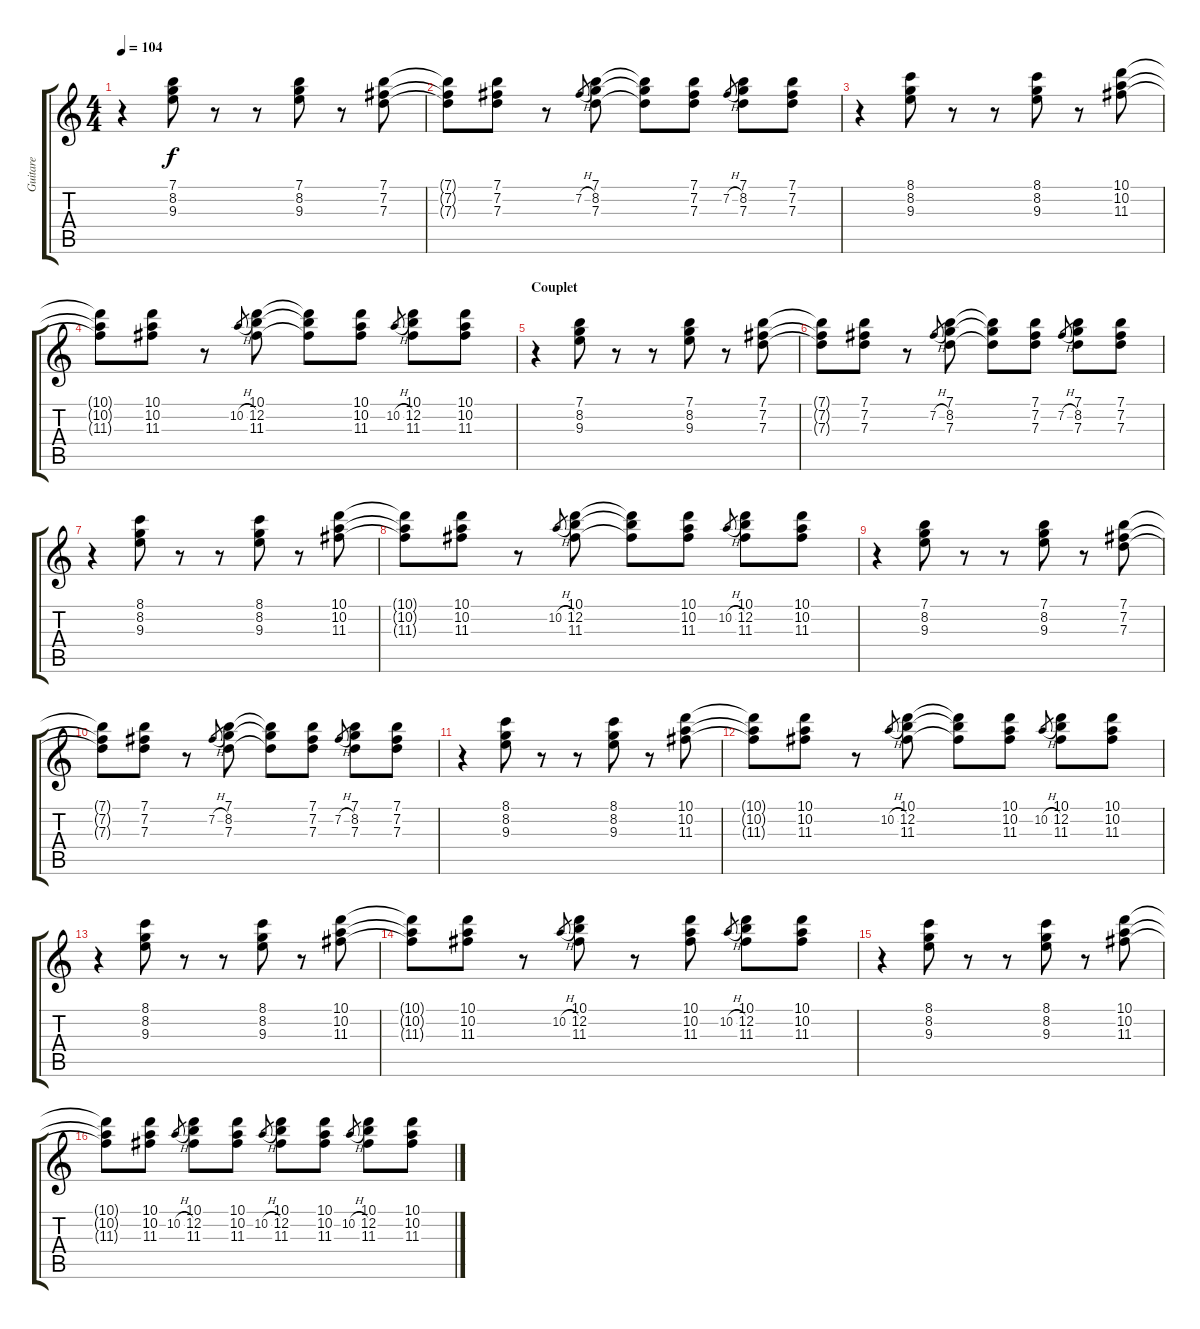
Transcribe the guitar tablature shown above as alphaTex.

\track ("Guitare" "Guitare") {instrument electricguitarmuted}
\staff {score tabs}
\tuning (E4 B3 G3 D3 A2 E2) {hide}
\ts (4 4)
\tempo 104
\clef g2
\ks c
r.4{dy f} (7.1 8.2 9.3).8 r.8 r.8 (7.1 8.2 9.3).8 r.8 (7.1 7.2 7.3).8 |
(7.1{t} 7.2{t} 7.3{t}).8 (7.1 7.2 7.3).8 r.8 7.2{h}.8{gr} (7.1 8.2 7.3).8 (7.1{t} 8.2{t} 7.3{t}).8 (7.1 7.2 7.3).8 7.2{h}.8{gr} (7.1 8.2 7.3).8 (7.1 7.2 7.3).8 |
r.4 (8.1 8.2 9.3).8 r.8 r.8 (8.1 8.2 9.3).8 r.8 (10.1 10.2 11.3).8 |
(10.1{t} 10.2{t} 11.3{t}).8 (10.1 10.2 11.3).8 r.8 10.2{h}.8{gr} (10.1 12.2 11.3).8 (10.1{t} 12.2{t} 11.3{t}).8 (10.1 10.2 11.3).8 10.2{h}.8{gr} (10.1 12.2 11.3).8 (10.1 10.2 11.3).8 |
\section ("" "Couplet")
r.4 (7.1 8.2 9.3).8 r.8 r.8 (7.1 8.2 9.3).8 r.8 (7.1 7.2 7.3).8 |
(7.1{t} 7.2{t} 7.3{t}).8 (7.1 7.2 7.3).8 r.8 7.2{h}.8{gr} (7.1 8.2 7.3).8 (7.1{t} 8.2{t} 7.3{t}).8 (7.1 7.2 7.3).8 7.2{h}.8{gr} (7.1 8.2 7.3).8 (7.1 7.2 7.3).8 |
r.4 (8.1 8.2 9.3).8 r.8 r.8 (8.1 8.2 9.3).8 r.8 (10.1 10.2 11.3).8 |
(10.1{t} 10.2{t} 11.3{t}).8 (10.1 10.2 11.3).8 r.8 10.2{h}.8{gr} (10.1 12.2 11.3).8 (10.1{t} 12.2{t} 11.3{t}).8 (10.1 10.2 11.3).8 10.2{h}.8{gr} (10.1 12.2 11.3).8 (10.1 10.2 11.3).8 |
r.4 (7.1 8.2 9.3).8 r.8 r.8 (7.1 8.2 9.3).8 r.8 (7.1 7.2 7.3).8 |
(7.1{t} 7.2{t} 7.3{t}).8 (7.1 7.2 7.3).8 r.8 7.2{h}.8{gr} (7.1 8.2 7.3).8 (7.1{t} 8.2{t} 7.3{t}).8 (7.1 7.2 7.3).8 7.2{h}.8{gr} (7.1 8.2 7.3).8 (7.1 7.2 7.3).8 |
r.4 (8.1 8.2 9.3).8 r.8 r.8 (8.1 8.2 9.3).8 r.8 (10.1 10.2 11.3).8 |
(10.1{t} 10.2{t} 11.3{t}).8 (10.1 10.2 11.3).8 r.8 10.2{h}.8{gr} (10.1 12.2 11.3).8 (10.1{t} 12.2{t} 11.3{t}).8 (10.1 10.2 11.3).8 10.2{h}.8{gr} (10.1 12.2 11.3).8 (10.1 10.2 11.3).8 |
r.4 (8.1 8.2 9.3).8 r.8 r.8 (8.1 8.2 9.3).8 r.8 (10.1 10.2 11.3).8 |
(10.1{t} 10.2{t} 11.3{t}).8 (10.1 10.2 11.3).8 r.8 10.2{h}.8{gr} (10.1 12.2 11.3).8 r.8 (10.1 10.2 11.3).8 10.2{h}.8{gr} (10.1 12.2 11.3).8 (10.1 10.2 11.3).8 |
r.4 (8.1 8.2 9.3).8 r.8 r.8 (8.1 8.2 9.3).8 r.8 (10.1 10.2 11.3).8 |
(10.1{t} 10.2{t} 11.3{t}).8 (10.1 10.2 11.3).8 10.2{h}.8{gr} (10.1 12.2 11.3).8 (10.1 10.2 11.3).8 10.2{h}.8{gr} (10.1 12.2 11.3).8 (10.1 10.2 11.3).8 10.2{h}.8{gr} (10.1 12.2 11.3).8 (10.1 10.2 11.3).8
